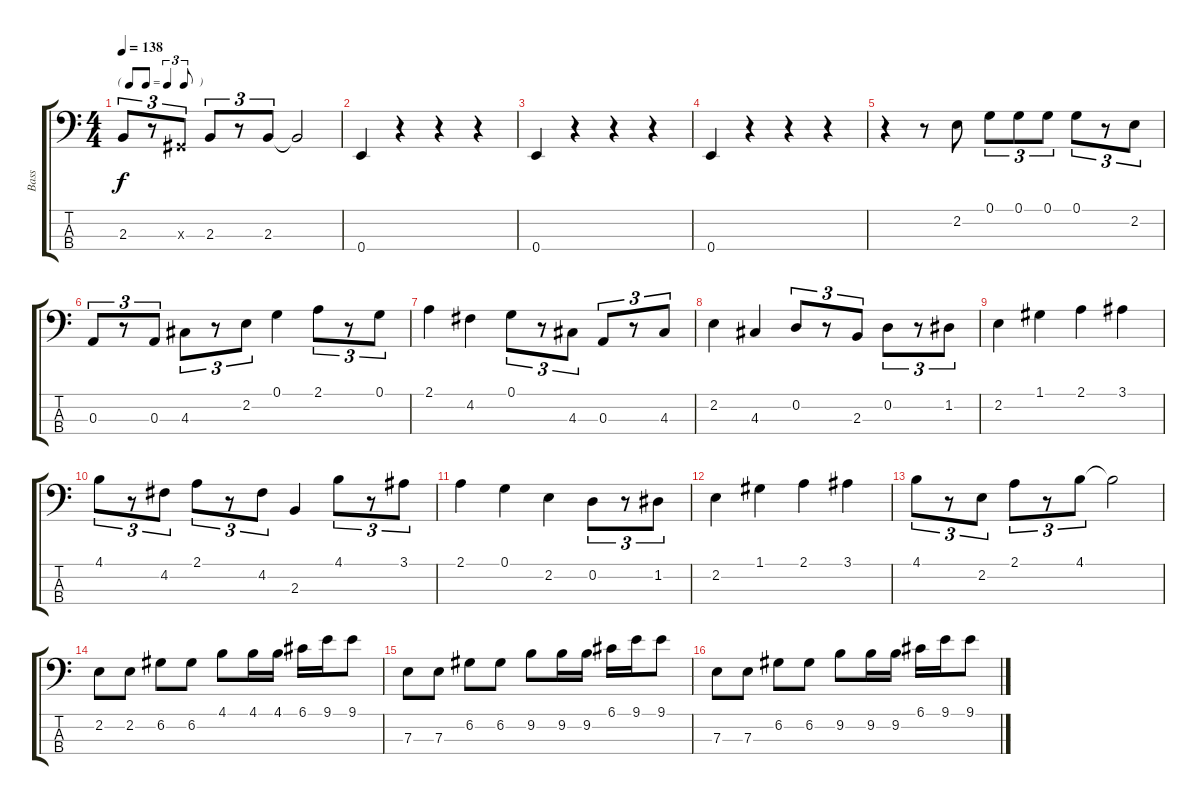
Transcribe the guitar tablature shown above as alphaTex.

\track ("Bass" "Bass") {instrument electricbassfinger}
\staff {score tabs}
\tuning (G2 D2 A1 E1) {hide}
\ts (4 4)
\tf triplet8th
\tempo 138
\clef f4
\ks c
2.3.8{tu (3 2) dy f} r.8{tu (3 2)} -1.3{x}.8{tu (3 2)} 2.3.8{tu (3 2)} r.8{tu (3 2)} 2.3.8{tu (3 2)} 2.3{t}.2 |
0.4.4 r.4 r.4 r.4 |
0.4.4 r.4 r.4 r.4 |
0.4.4 r.4 r.4 r.4 |
r.4 r.8 2.2.8 0.1.8{tu (3 2)} 0.1.8{tu (3 2)} 0.1.8{tu (3 2)} 0.1.8{tu (3 2)} r.8{tu (3 2)} 2.2.8{tu (3 2)} |
0.3.8{tu (3 2)} r.8{tu (3 2)} 0.3.8{tu (3 2)} 4.3.8{tu (3 2)} r.8{tu (3 2)} 2.2.8{tu (3 2)} 0.1.4 2.1.8{tu (3 2)} r.8{tu (3 2)} 0.1.8{tu (3 2)} |
2.1.4 4.2.4 0.1.8{tu (3 2)} r.8{tu (3 2)} 4.3.8{tu (3 2)} 0.3.8{tu (3 2)} r.8{tu (3 2)} 4.3.8{tu (3 2)} |
2.2.4 4.3.4 0.2.8{tu (3 2)} r.8{tu (3 2)} 2.3.8{tu (3 2)} 0.2.8{tu (3 2)} r.8{tu (3 2)} 1.2.8{tu (3 2)} |
2.2.4 1.1.4 2.1.4 3.1.4 |
4.1.8{tu (3 2)} r.8{tu (3 2)} 4.2.8{tu (3 2)} 2.1.8{tu (3 2)} r.8{tu (3 2)} 4.2.8{tu (3 2)} 2.3.4 4.1.8{tu (3 2)} r.8{tu (3 2)} 3.1.8{tu (3 2)} |
2.1.4 0.1.4 2.2.4 0.2.8{tu (3 2)} r.8{tu (3 2)} 1.2.8{tu (3 2)} |
2.2.4 1.1.4 2.1.4 3.1.4 |
4.1.8{tu (3 2)} r.8{tu (3 2)} 2.2.8{tu (3 2)} 2.1.8{tu (3 2)} r.8{tu (3 2)} 4.1.8{tu (3 2)} 4.1{t}.2 |
2.2.8 2.2.8 6.2.8 6.2.8 4.1.8 4.1.16 4.1.16 6.1.16 9.1.16 9.1.8 |
7.3.8 7.3.8 6.2.8 6.2.8 9.2.8 9.2.16 9.2.16 6.1.16 9.1.16 9.1.8 |
7.3.8 7.3.8 6.2.8 6.2.8 9.2.8 9.2.16 9.2.16 6.1.16 9.1.16 9.1.8
